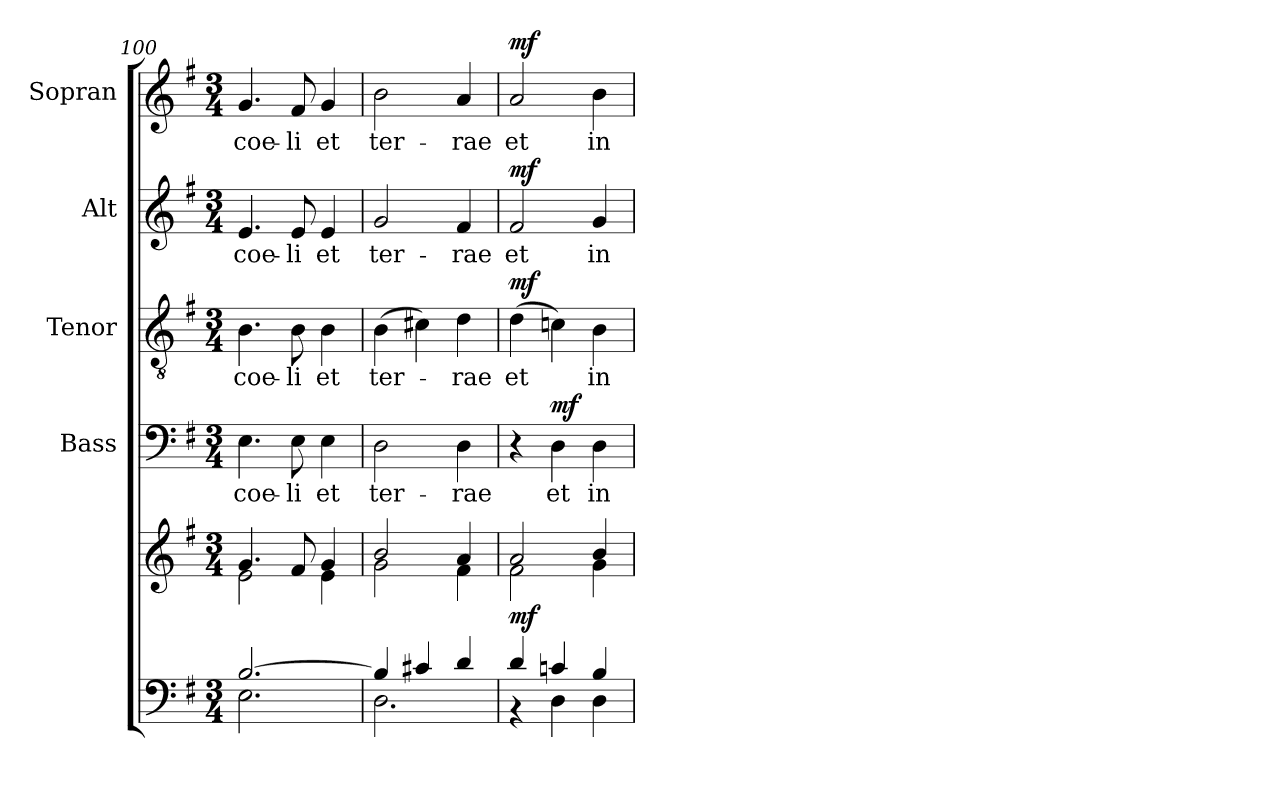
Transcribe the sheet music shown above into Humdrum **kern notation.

**kern	**kern	**dynam	**kern	**text	**dynam	**kern	**text	**dynam	**kern	**text	**dynam	**kern	**text	**dynam
*part5	*part5	*part5	*part4	*part4	*part4	*part3	*part3	*part3	*part2	*part2	*part2	*part1	*part1	*part1
*staff6	*staff5	*staff5/6	*staff4	*staff4	*staff4	*staff3	*staff3	*staff3	*staff2	*staff2	*staff2	*staff1	*staff1	*staff1
*	*	*	*I"Bass	*	*	*I"Tenor	*	*	*I"Alt	*	*	*I"Sopran	*	*
*	*	*	*I'B.	*	*	*I'T.	*	*	*I'A.	*	*	*I'S.	*	*
*clefF4	*clefG2	*	*clefF4	*	*	*clefGv2	*	*	*clefG2	*	*	*clefG2	*	*
*k[f#]	*k[f#]	*	*k[f#]	*	*	*k[f#]	*	*	*k[f#]	*	*	*k[f#]	*	*
*G:	*G:	*	*G:	*	*	*G:	*	*	*G:	*	*	*G:	*	*
*M3/4	*M3/4	*	*M3/4	*	*	*M3/4	*	*	*M3/4	*	*	*M3/4	*	*
=100	=100	=100	=100	=100	=100	=100	=100	=100	=100	=100	=100	=100	=100	=100
*^	*^	*	*	*	*	*	*	*	*	*	*	*	*	*
!	!	!	!	!	!	!LO:LY:b	!	!	!LO:LY:b	!	!	!LO:LY:b	!	!	!LO:LY:b	!
[>2.B/	2.E\	4.g/	2e\	.	4.E\	coe-	.	4.B\	coe-	.	4.e/	coe-	.	4.g/	coe-	.
!	!	!	!	!	!	!LO:LY:b	!	!	!LO:LY:b	!	!	!LO:LY:b	!	!	!LO:LY:b	!
.	.	8f#/	.	.	8E\	-li	.	8B\	-li	.	8e/	-li	.	8f#/	-li	.
!	!	!	!	!	!	!LO:LY:b	!	!	!LO:LY:b	!	!	!LO:LY:b	!	!	!LO:LY:b	!
.	.	4g/	4e\	.	4E\	et	.	4B\	et	.	4e/	et	.	4g/	et	.
=101	=101	=101	=101	=101	=101	=101	=101	=101	=101	=101	=101	=101	=101	=101	=101	=101
!	!	!	!	!	!	!LO:LY:b	!	!	!LO:LY:b	!	!	!LO:LY:b	!	!	!LO:LY:b	!
4B/]	2.D\	2b/	2g\	.	2D\	ter-	.	(>4B\	ter-	.	2g/	ter-	.	2b\	ter-	.
4c#X/	.	.	.	.	.	.	.	4c#X\)	.	.	.	.	.	.	.	.
!	!	!	!	!	!	!LO:LY:b	!	!	!LO:LY:b	!	!	!LO:LY:b	!	!	!LO:LY:b	!
4d/	.	4a/	4f#\	.	4D\	-rae	.	4d\	-rae	.	4f#/	-rae	.	4a/	-rae	.
=102	=102	=102	=102	=102	=102	=102	=102	=102	=102	=102	=102	=102	=102	=102	=102	=102
!	!	!	!	!LO:DY:b	!	!	!	!	!LO:LY:b	!LO:DY:a	!	!LO:LY:b	!LO:DY:a	!	!LO:LY:b	!LO:DY:a
4d/	4r	2a/	2f#\	mf	4r	.	.	(>4d\	et	mf	2f#/	et	mf	2a/	et	mf
!	!	!	!	!	!	!LO:LY:b	!LO:DY:a	!	!	!	!	!	!	!	!	!
4cn/	4D\	.	.	.	4D\	et	mf	4cn\)	.	.	.	.	.	.	.	.
!	!	!	!	!	!	!LO:LY:b	!	!	!LO:LY:b	!	!	!LO:LY:b	!	!	!LO:LY:b	!
4B/	4D\	4b/	4g\	.	4D\	in	.	4B\	in	.	4g/	in	.	4b\	in	.
*v	*v	*	*	*	*	*	*	*	*	*	*	*	*	*	*	*
*	*v	*v	*	*	*	*	*	*	*	*	*	*	*	*	*
=	=	=	=	=	=	=	=	=	=	=	=	=	=	=
*-	*-	*-	*-	*-	*-	*-	*-	*-	*-	*-	*-	*-	*-	*-
